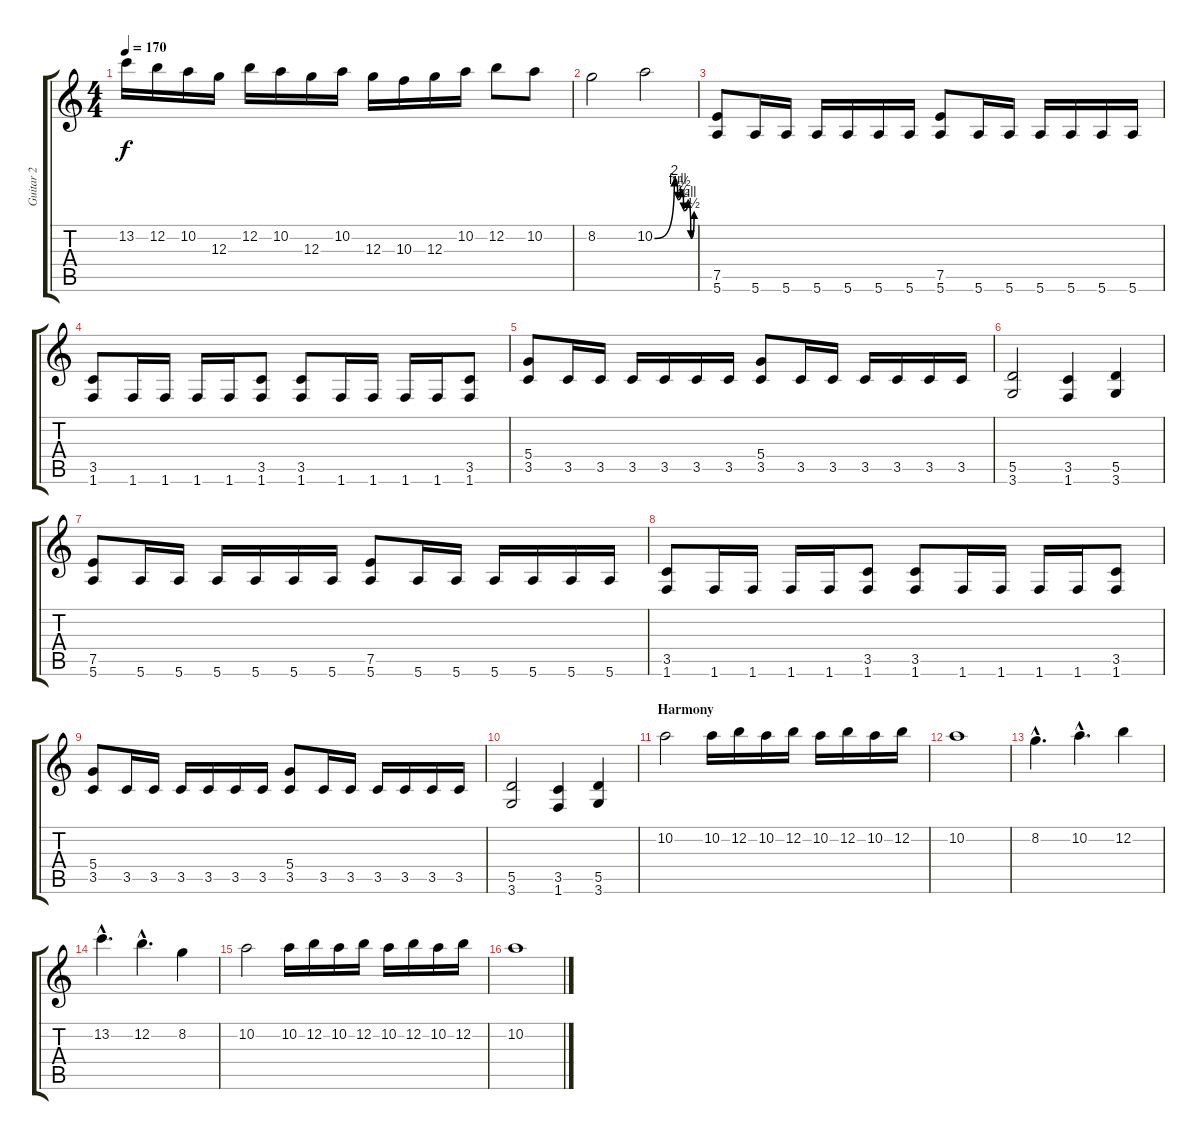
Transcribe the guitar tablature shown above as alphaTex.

\track ("Guitar 2" "Guitar 2") {instrument distortionguitar}
\staff {score tabs}
\tuning (E4 B3 G3 D3 A2 E2) {hide}
\ts (4 4)
\tempo 170
\clef g2
\ks c
13.2.16{dy f} 12.2.16 10.2.16 12.3.16 12.2.16 10.2.16 12.3.16 10.2.16 12.3.16 10.3.16 12.3.16 10.2.16 12.2.8 10.2.8 |
8.2.2 10.2{be (custom 0 0 30 8 35 4 40 6 44 2 50 4 55 0 60 2)}.2 |
(7.5 5.6).8 5.6.16 5.6.16 5.6.16 5.6.16 5.6.16 5.6.16 (7.5 5.6).8 5.6.16 5.6.16 5.6.16 5.6.16 5.6.16 5.6.16 |
(3.5 1.6).8 1.6.16 1.6.16 1.6.16 1.6.16 (3.5 1.6).8 (3.5 1.6).8 1.6.16 1.6.16 1.6.16 1.6.16 (3.5 1.6).8 |
(5.4 3.5).8 3.5.16 3.5.16 3.5.16 3.5.16 3.5.16 3.5.16 (5.4 3.5).8 3.5.16 3.5.16 3.5.16 3.5.16 3.5.16 3.5.16 |
(5.5 3.6).2 (3.5 1.6).4 (5.5 3.6).4 |
(7.5 5.6).8 5.6.16 5.6.16 5.6.16 5.6.16 5.6.16 5.6.16 (7.5 5.6).8 5.6.16 5.6.16 5.6.16 5.6.16 5.6.16 5.6.16 |
(3.5 1.6).8 1.6.16 1.6.16 1.6.16 1.6.16 (3.5 1.6).8 (3.5 1.6).8 1.6.16 1.6.16 1.6.16 1.6.16 (3.5 1.6).8 |
(5.4 3.5).8 3.5.16 3.5.16 3.5.16 3.5.16 3.5.16 3.5.16 (5.4 3.5).8 3.5.16 3.5.16 3.5.16 3.5.16 3.5.16 3.5.16 |
(5.5 3.6).2 (3.5 1.6).4 (5.5 3.6).4 |
\section ("" "Harmony")
10.2.2 10.2.16 12.2.16 10.2.16 12.2.16 10.2.16 12.2.16 10.2.16 12.2.16 |
10.2.1 |
8.2{hac}.4{d} 10.2{hac}.4{d} 12.2.4 |
13.2{hac}.4{d} 12.2{hac}.4{d} 8.2.4 |
10.2.2 10.2.16 12.2.16 10.2.16 12.2.16 10.2.16 12.2.16 10.2.16 12.2.16 |
10.2.1
